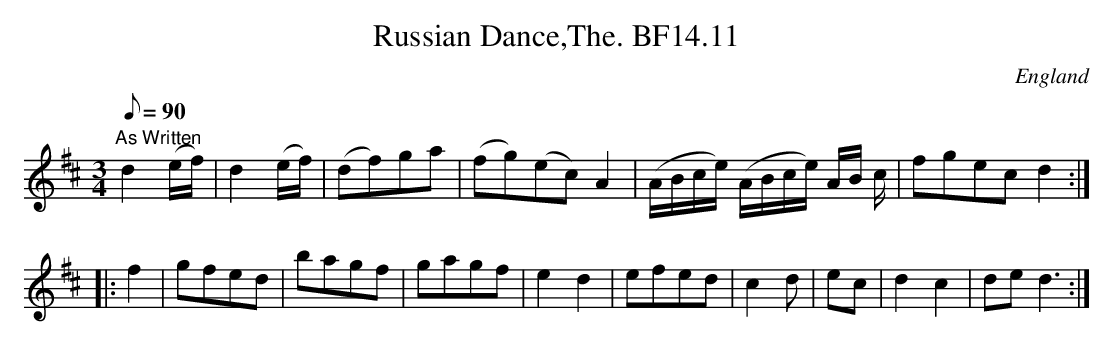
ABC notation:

X:1
T:Russian Dance,The. BF14.11
M:3/4
L:1/8
Q:90
O:England
K:D major
"As Written"d2(e/f/)|d2 (e/f/)|(df)ga|(fg)(ec)A2|(A/B/c/e/) (A/B/c/e/) (
A/B/
c/
)|fgecd2:|!
|:f2|gfed|bagf|gagf|e2d2|efed|c2d|ec|d2c2|ded3:|]
